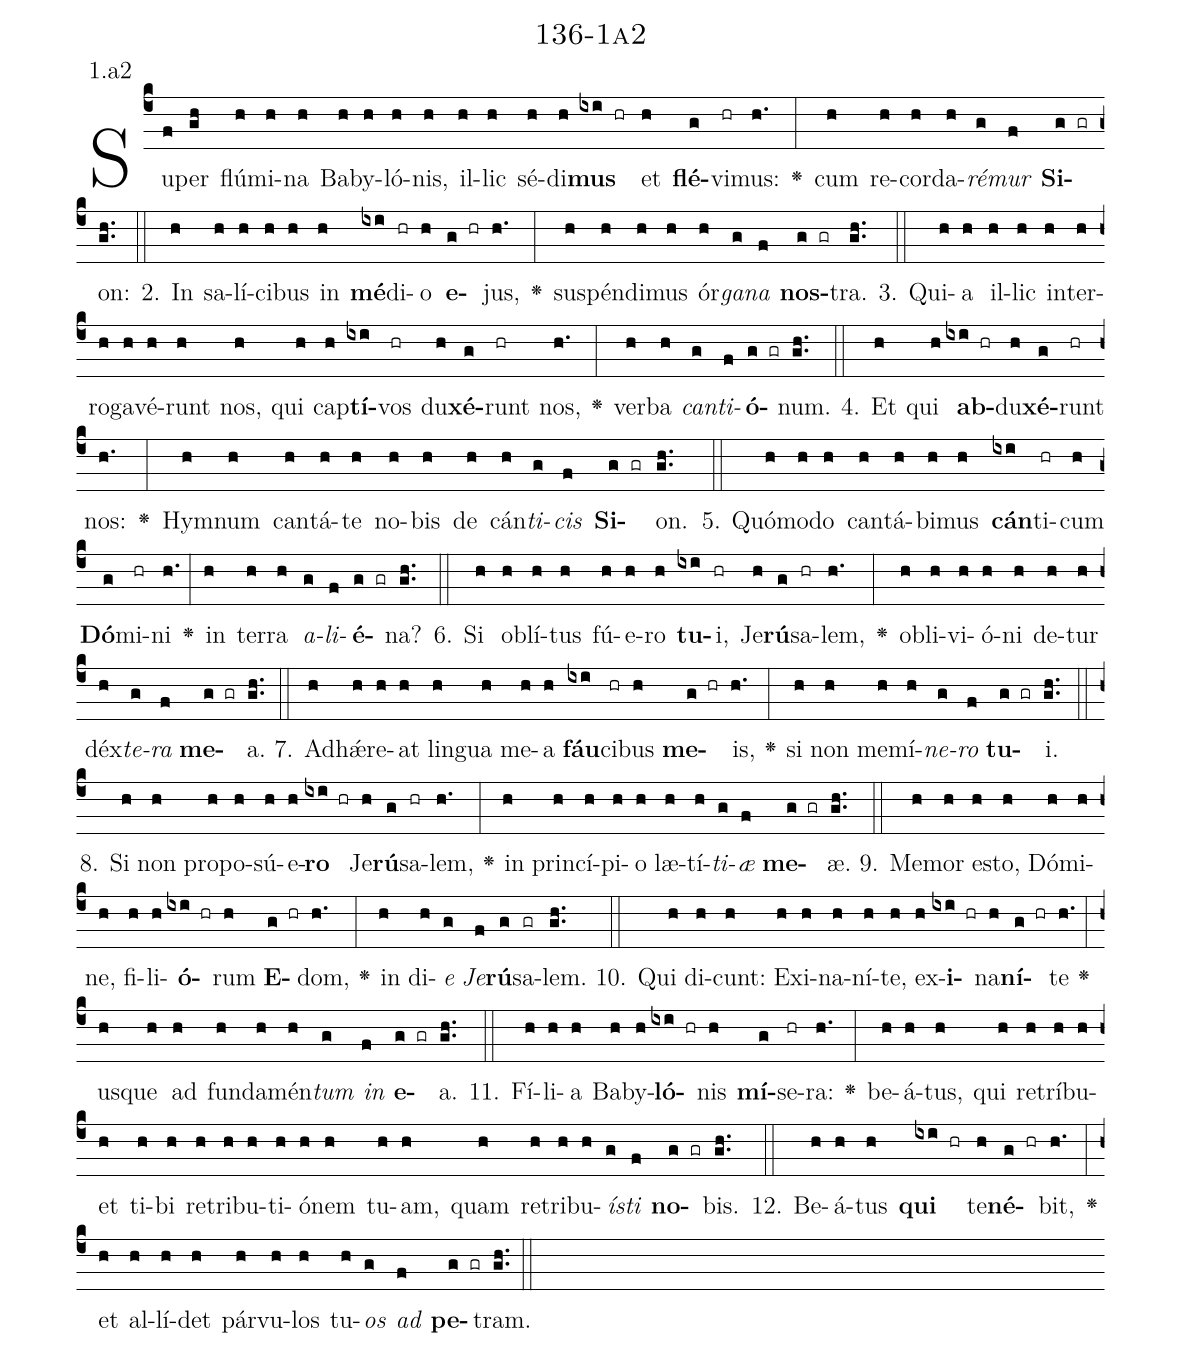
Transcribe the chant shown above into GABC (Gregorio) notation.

name: 136-1a2;
annotation: 1.a2;
%%
(c4)Su(f)per(gh) flú(h)mi(h)na(h) Ba(h)by(h)ló(h)nis,(h) il(h)lic(h) sé(h)di(h)<b>mus</b>(ixi hr) et(h) <b>flé</b>(g)vi(hr)mus:(h.) <v>\greheightstar</v>(:) cum(h) re(h)cor(h)da(h)<i>ré</i>(g)<i>mur</i>(f) <b>Si</b>(g gr)on:(gh..) (::)
2. In(h) sa(h)lí(h)ci(h)bus(h) in(h) <b>mé</b>(ixi)di(hr)o(h) <b>e</b>(g hr)jus,(h.) <v>\greheightstar</v>(:) sus(h)pén(h)di(h)mus(h) ór(h)<i>ga</i>(g)<i>na</i>(f) <b>nos</b>(g gr)tra.(gh..) (::)
3. Qui(h)a(h) il(h)lic(h) in(h)ter(h)ro(h)ga(h)vé(h)runt(h) nos,(h) qui(h) cap(h)<b>tí</b>(ixi)vos(hr) du(h)<b>xé</b>(g)runt(hr) nos,(h.) <v>\greheightstar</v>(:) ver(h)ba(h) <i>can</i>(g)<i>ti</i>(f)<b>ó</b>(g gr)num.(gh..) (::)
4. Et(h) qui(h) <b>ab</b>(ixi hr)du(h)<b>xé</b>(g)runt(hr) nos:(h.) <v>\greheightstar</v>(:) Hym(h)num(h) can(h)tá(h)te(h) no(h)bis(h) de(h) cán(h)<i>ti</i>(g)<i>cis</i>(f) <b>Si</b>(g gr)on.(gh..) (::)
5. Quó(h)mo(h)do(h) can(h)tá(h)bi(h)mus(h) <b>cán</b>(ixi)ti(hr)cum(h) <b>Dó</b>(g)mi(hr)ni(h.) <v>\greheightstar</v>(:) in(h) ter(h)ra(h) <i>a</i>(g)<i>li</i>(f)<b>é</b>(g gr)na?(gh..) (::)
6. Si(h) ob(h)lí(h)tus(h) fú(h)e(h)ro(h) <b>tu</b>(ixi)i,(hr) Je(h)<b>rú</b>(g)sa(hr)lem,(h.) <v>\greheightstar</v>(:) ob(h)li(h)vi(h)ó(h)ni(h) de(h)tur(h) déx(h)<i>te</i>(g)<i>ra</i>(f) <b>me</b>(g gr)a.(gh..) (::)
7. Ad(h)hǽ(h)re(h)at(h) lin(h)gua(h) me(h)a(h) <b>fáu</b>(ixi)ci(hr)bus(h) <b>me</b>(g hr)is,(h.) <v>\greheightstar</v>(:) si(h) non(h) me(h)mí(h)<i>ne</i>(g)<i>ro</i>(f) <b>tu</b>(g gr)i.(gh..) (::)
8. Si(h) non(h) pro(h)po(h)sú(h)e(h)<b>ro</b>(ixi hr) Je(h)<b>rú</b>(g)sa(hr)lem,(h.) <v>\greheightstar</v>(:) in(h) prin(h)cí(h)pi(h)o(h) læ(h)tí(h)<i>ti</i>(g)<i>æ</i>(f) <b>me</b>(g gr)æ.(gh..) (::)
9. Me(h)mor(h) es(h)to,(h) Dó(h)mi(h)ne,(h) fi(h)li(h)<b>ó</b>(ixi hr)rum(h) <b>E</b>(g hr)dom,(h.) <v>\greheightstar</v>(:) in(h) di(h)<i>e</i>(g) <i>Je</i>(f)<b>rú</b>(g)sa(gr)lem.(gh..) (::)
10. Qui(h) di(h)cunt:(h) Ex(h)i(h)na(h)ní(h)te,(h) ex(h)<b>i</b>(ixi hr)na(h)<b>ní</b>(g hr)te(h.) <v>\greheightstar</v>(:) us(h)que(h) ad(h) fun(h)da(h)mén(h)<i>tum</i>(g) <i>in</i>(f) <b>e</b>(g gr)a.(gh..) (::)
11. Fí(h)li(h)a(h) Ba(h)by(h)<b>ló</b>(ixi hr)nis(h) <b>mí</b>(g)se(hr)ra:(h.) <v>\greheightstar</v>(:) be(h)á(h)tus,(h) qui(h) re(h)trí(h)bu(h)et(h) ti(h)bi(h) re(h)tri(h)bu(h)ti(h)ó(h)nem(h) tu(h)am,(h) quam(h) re(h)tri(h)bu(h)<i>ís</i>(g)<i>ti</i>(f) <b>no</b>(g gr)bis.(gh..) (::)
12. Be(h)á(h)tus(h) <b>qui</b>(ixi hr) te(h)<b>né</b>(g hr)bit,(h.) <v>\greheightstar</v>(:) et(h) al(h)lí(h)det(h) pár(h)vu(h)los(h) tu(h)<i>os</i>(g) <i>ad</i>(f) <b>pe</b>(g gr)tram.(gh..) (::)
